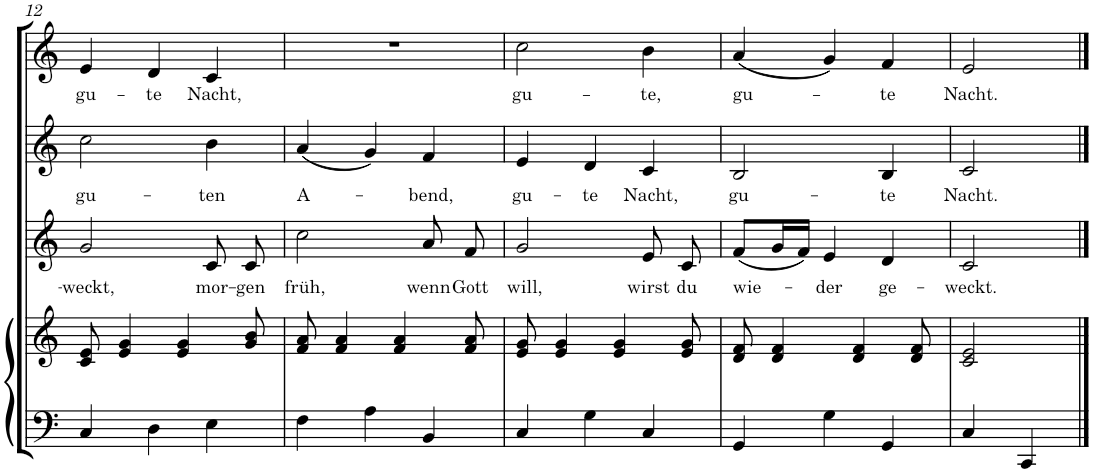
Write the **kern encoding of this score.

**kern	**kern	**kern	**text	**kern	**text	**kern	**text
*part4	*part4	*part3	*part3	*part2	*part2	*part1	*part1
*staff5	*staff4	*staff3	*staff3	*staff2	*staff2	*staff1	*staff1
*I"Klavier	*	*I"Stimme 3	*	*I"Stimme 2	*	*I"Stimme 1	*
!!LO:PB:g=z
*clefF4	*clefG2	*clefG2	*	*clefG2	*	*clefG2	*
*k[]	*k[]	*k[]	*	*k[]	*	*k[]	*
*M3/4	*M3/4	*M3/4	*	*M3/4	*	*M3/4	*
=12	=12	=12	=12	=12	=12	=12	=12
!	!	!	!LO:LY:b	!	!LO:LY:b	!	!LO:LY:b
4C/	8c/ 8e/	2g/	-weckt,	2cc\	gu-	4e/	gu-
.	4e/ 4g/	.	.	.	.	.	.
!	!	!	!	!	!	!	!LO:LY:b
4D\	.	.	.	.	.	4d/	-te
.	4e/ 4g/	.	.	.	.	.	.
!	!	!	!LO:LY:b	!	!LO:LY:b	!	!LO:LY:b
4E\	.	8c/	mor-	4b\	-ten	4c/	Nacht,
!	!	!	!LO:LY:b	!	!	!	!
.	8g/ 8b/	8c/	-gen	.	.	.	.
=13	=13	=13	=13	=13	=13	=13	=13
!	!	!	!LO:LY:b	!	!LO:LY:b	!	!
4F\	8f/ 8a/	2cc\	früh,	(4a/	A-	2.r	.
.	4f/ 4a/	.	.	.	.	.	.
4A\	.	.	.	4g/)	.	.	.
.	4f/ 4a/	.	.	.	.	.	.
!	!	!	!LO:LY:b	!	!LO:LY:b	!	!
4BB/	.	8a/	wenn	4f/	-bend,	.	.
!	!	!	!LO:LY:b	!	!	!	!
.	8f/ 8a/	8f/	Gott	.	.	.	.
=14	=14	=14	=14	=14	=14	=14	=14
!	!	!	!LO:LY:b	!	!LO:LY:b	!	!LO:LY:b
4C/	8e/ 8g/	2g/	will,	4e/	gu-	2cc\	gu-
.	4e/ 4g/	.	.	.	.	.	.
!	!	!	!	!	!LO:LY:b	!	!
4G\	.	.	.	4d/	-te	.	.
.	4e/ 4g/	.	.	.	.	.	.
!	!	!	!LO:LY:b	!	!LO:LY:b	!	!LO:LY:b
4C/	.	8e/	wirst	4c/	Nacht,	4b\	-te,
!	!	!	!LO:LY:b	!	!	!	!
.	8e/ 8g/	8c/	du	.	.	.	.
=15	=15	=15	=15	=15	=15	=15	=15
!	!	!	!LO:LY:b	!	!LO:LY:b	!	!LO:LY:b
4GG/	8d/ 8f/	(8f/L	wie-	2B/	gu-	(4a/	gu-
.	4d/ 4f/	16g/L	.	.	.	.	.
.	.	16f/JJ)	.	.	.	.	.
!	!	!	!LO:LY:b	!	!	!	!
4G\	.	4e/	-der	.	.	4g/)	.
.	4d/ 4f/	.	.	.	.	.	.
!	!	!	!LO:LY:b	!	!LO:LY:b	!	!LO:LY:b
4GG/	.	4d/	ge-	4B/	-te	4f/	-te
.	8d/ 8f/	.	.	.	.	.	.
=16	=16	=16	=16	=16	=16	=16	=16
!	!	!	!LO:LY:b	!	!LO:LY:b	!	!LO:LY:b
4C/	2c/ 2e/	2c/	-weckt.	2c/	Nacht.	2e/	Nacht.
4CC/	.	.	.	.	.	.	.
==	==	==	==	==	==	==	==
*-	*-	*-	*-	*-	*-	*-	*-
